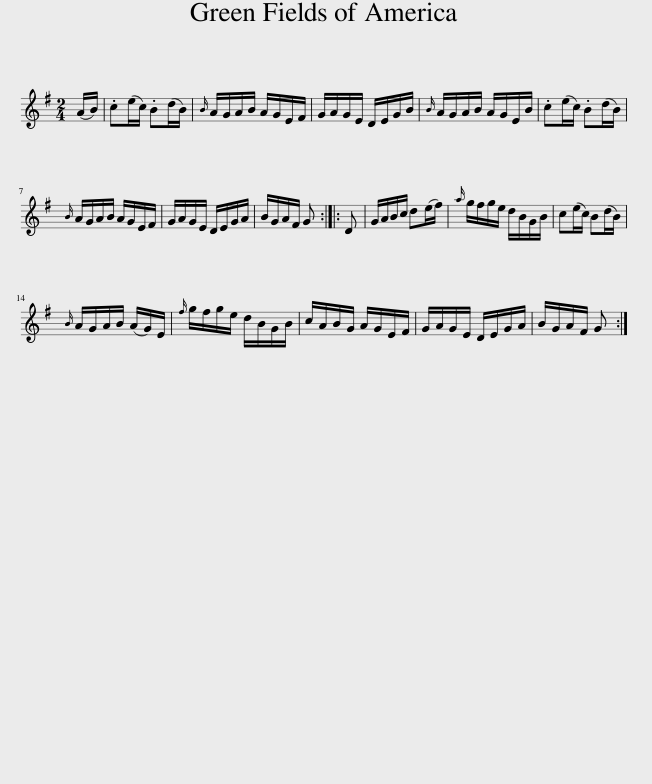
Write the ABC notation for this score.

X:1
L:1/8
M:2/4
I:linebreak $
K:G
V:1 treble
V:1
 (A/B/) | .c(e/c/) .B(d/B/) |{B} A/G/A/B/ A/G/E/F/ | G/A/G/E/ D/E/G/B/ |{B} A/G/A/B/ A/G/E/B/ | %5
 .c(e/c/) .B(d/B/) |${B} A/G/A/B/ A/G/E/F/ | G/A/G/E/ D/E/G/A/ | B/G/A/F/ G :: D | %10
 G/A/B/c/ d(e/f/) |{a} g/f/g/e/ d/B/G/B/ | c(e/c/) B(d/B/) |${B} A/G/A/B/ (A/G/)E/ |{f} g/f/g/e/ d/B/G/B/ | %15
 c/A/B/G/ A/G/E/F/ | G/A/G/E/ D/E/G/A/ | B/G/A/F/ G :| %18
